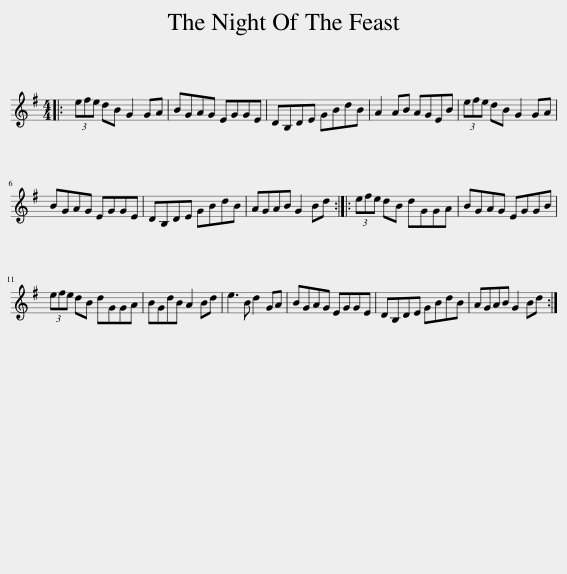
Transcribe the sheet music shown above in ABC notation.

X:1
L:1/8
M:4/4
I:linebreak $
K:G
V:1 treble
V:1
|: (3efe dB G2 GA | BGAG EGGE | DB,DE GBdB | A2 AB AGEB | (3efe dB G2 GA |$ %5
 BGAG EGGE | DB,DE GBdB | AGAB G2 Bd :: (3efe dB dGGA | BGAG EGGB |$ %10
 (3efe dB dGGA | BGdB A2 Bd | e3 B d2 GA | BGAG EGGE | DB,DE GBdB | %15
 AGAB G2 Bd :| %16
